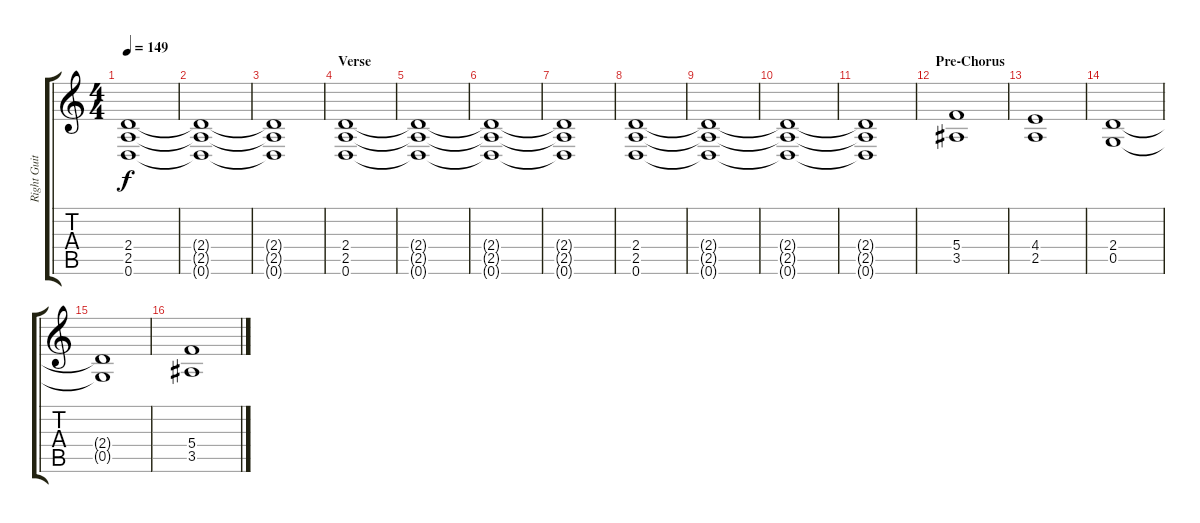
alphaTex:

\track ("Right Guitar" "Right Guit") {instrument distortionguitar}
\staff {score tabs}
\tuning (D4 A3 F3 C3 G2 D2) {hide}
\ts (4 4)
\tempo 149
\clef g2
\ks c
(2.4{t} 2.5{t} 0.6{t}).1{dy f} |
(2.4{t} 2.5{t} 0.6{t}).1 |
(2.4{t} 2.5{t} 0.6{t}).1 |
\section ("" "Verse")
(2.4 2.5 0.6).1 |
(2.4{t} 2.5{t} 0.6{t}).1 |
(2.4{t} 2.5{t} 0.6{t}).1 |
(2.4{t} 2.5{t} 0.6{t}).1 |
(2.4 2.5 0.6).1 |
(2.4{t} 2.5{t} 0.6{t}).1 |
(2.4{t} 2.5{t} 0.6{t}).1 |
(2.4{t} 2.5{t} 0.6{t}).1 |
\section ("" "Pre-Chorus")
(5.4 3.5).1 |
(4.4 2.5).1 |
(2.4 0.5).1 |
(2.4{t} 0.5{t}).1 |
(5.4 3.5).1
